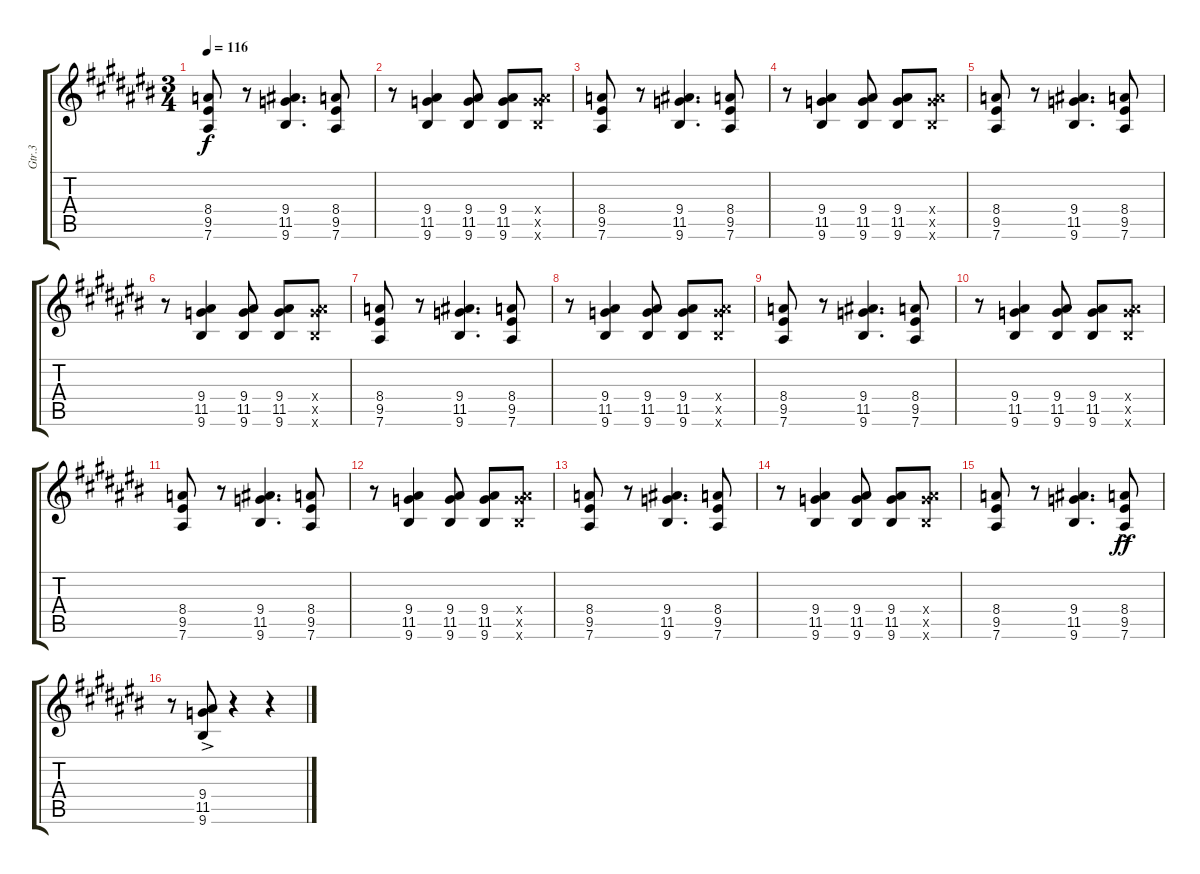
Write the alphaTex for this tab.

\track ("Gtr.3" "Gtr.3") {instrument electricguitarclean}
\staff {score tabs}
\tuning (Eb4 Bb3 Gb3 Db3 Ab2 Eb2) {hide}
\ts (3 4)
\tempo 116
\clef g2
\ks c#
(8.4 9.5 7.6).8{dy f} r.8 (9.4 11.5 9.6).4{d} (8.4 9.5 7.6).8 |
r.8 (9.4 11.5 9.6).4 (9.4 11.5 9.6).8 (9.4 11.5 9.6).8 (9.4{x} 11.5{x} 9.6{x}).8 |
(8.4 9.5 7.6).8 r.8 (9.4 11.5 9.6).4{d} (8.4 9.5 7.6).8 |
r.8 (9.4 11.5 9.6).4 (9.4 11.5 9.6).8 (9.4 11.5 9.6).8 (9.4{x} 11.5{x} 9.6{x}).8 |
(8.4 9.5 7.6).8 r.8 (9.4 11.5 9.6).4{d} (8.4 9.5 7.6).8 |
r.8 (9.4 11.5 9.6).4 (9.4 11.5 9.6).8 (9.4 11.5 9.6).8 (9.4{x} 11.5{x} 9.6{x}).8 |
(8.4 9.5 7.6).8 r.8 (9.4 11.5 9.6).4{d} (8.4 9.5 7.6).8 |
r.8 (9.4 11.5 9.6).4 (9.4 11.5 9.6).8 (9.4 11.5 9.6).8 (9.4{x} 11.5{x} 9.6{x}).8 |
(8.4 9.5 7.6).8 r.8 (9.4 11.5 9.6).4{d} (8.4 9.5 7.6).8 |
r.8 (9.4 11.5 9.6).4 (9.4 11.5 9.6).8 (9.4 11.5 9.6).8 (9.4{x} 11.5{x} 9.6{x}).8 |
(8.4 9.5 7.6).8 r.8 (9.4 11.5 9.6).4{d} (8.4 9.5 7.6).8 |
r.8 (9.4 11.5 9.6).4 (9.4 11.5 9.6).8 (9.4 11.5 9.6).8 (9.4{x} 11.5{x} 9.6{x}).8 |
(8.4 9.5 7.6).8 r.8 (9.4 11.5 9.6).4{d} (8.4 9.5 7.6).8 |
r.8 (9.4 11.5 9.6).4 (9.4 11.5 9.6).8 (9.4 11.5 9.6).8 (9.4{x} 11.5{x} 9.6{x}).8 |
(8.4 9.5 7.6).8 r.8 (9.4 11.5 9.6).4{d} (8.4{ac} 9.5{ac} 7.6{ac}).8{dy ff} |
r.8 (9.4{ac} 11.5{ac} 9.6{ac}).8 r.4 r.4
